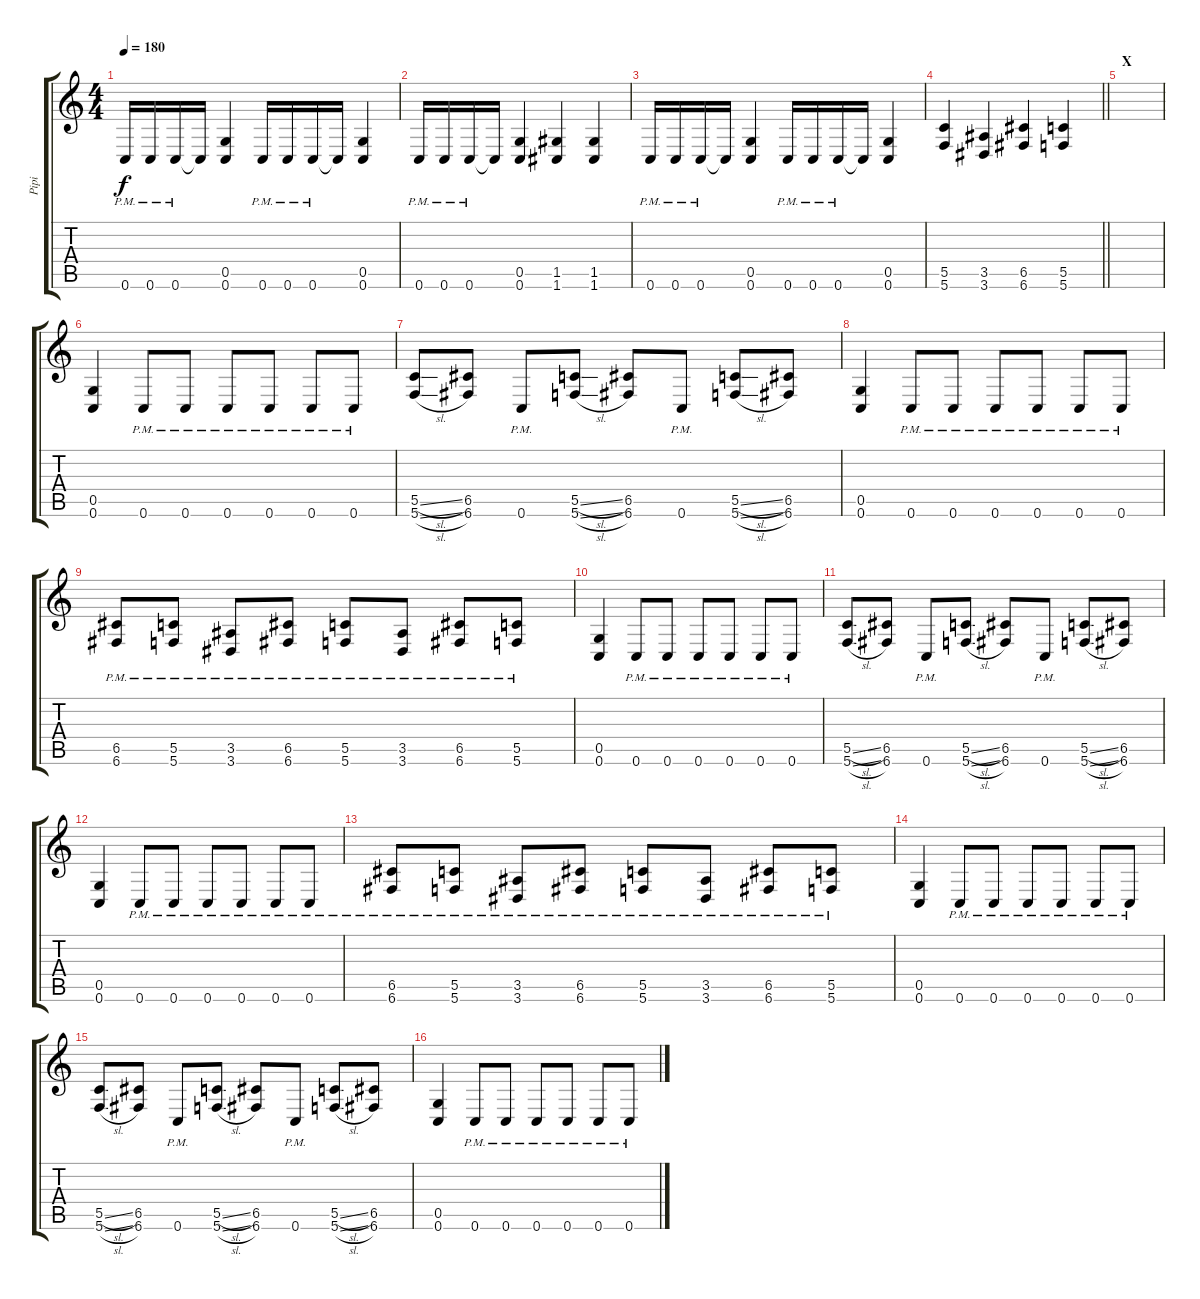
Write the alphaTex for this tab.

\track ("Pipi" "Pipi") {instrument distortionguitar}
\staff {score tabs}
\tuning (D4 A3 F3 C3 G2 C2) {hide}
\ts (4 4)
\tempo 180
\clef g2
\ks c
0.6{pm}.16{dy f} 0.6{pm}.16 0.6{pm}.16 0.6{t}.16 (0.5 0.6).4 0.6{pm}.16 0.6{pm}.16 0.6{pm}.16 0.6{t}.16 (0.5 0.6).4 |
0.6{pm}.16 0.6{pm}.16 0.6{pm}.16 0.6{t}.16 (0.5 0.6).4 (1.5 1.6).4 (1.5 1.6).4 |
0.6{pm}.16 0.6{pm}.16 0.6{pm}.16 0.6{t}.16 (0.5 0.6).4 0.6{pm}.16 0.6{pm}.16 0.6{pm}.16 0.6{t}.16 (0.5 0.6).4 |
\barLineRight lightlight
(5.5 5.6).4 (3.5 3.6).4 (6.5 6.6).4 (5.5 5.6).4 |
\section ("" "X")
|
(0.5 0.6).4 0.6{pm}.8 0.6{pm}.8 0.6{pm}.8 0.6{pm}.8 0.6{pm}.8 0.6{pm}.8 |
(5.5{sl} 5.6{sl}).8 (6.5 6.6).8 0.6{pm}.8 (5.5{sl} 5.6{sl}).8 (6.5 6.6).8 0.6{pm}.8 (5.5{sl} 5.6{sl}).8 (6.5 6.6).8 |
(0.5 0.6).4 0.6{pm}.8 0.6{pm}.8 0.6{pm}.8 0.6{pm}.8 0.6{pm}.8 0.6{pm}.8 |
(6.5{pm} 6.6{pm}).8 (5.5{pm} 5.6{pm}).8 (3.5{pm} 3.6{pm}).8 (6.5{pm} 6.6{pm}).8 (5.5{pm} 5.6{pm}).8 (3.5{pm} 3.6{pm}).8 (6.5{pm} 6.6{pm}).8 (5.5{pm} 5.6{pm}).8 |
(0.5 0.6).4 0.6{pm}.8 0.6{pm}.8 0.6{pm}.8 0.6{pm}.8 0.6{pm}.8 0.6{pm}.8 |
(5.5{sl} 5.6{sl}).8 (6.5 6.6).8 0.6{pm}.8 (5.5{sl} 5.6{sl}).8 (6.5 6.6).8 0.6{pm}.8 (5.5{sl} 5.6{sl}).8 (6.5 6.6).8 |
(0.5 0.6).4 0.6{pm}.8 0.6{pm}.8 0.6{pm}.8 0.6{pm}.8 0.6{pm}.8 0.6{pm}.8 |
(6.5{pm} 6.6{pm}).8 (5.5{pm} 5.6{pm}).8 (3.5{pm} 3.6{pm}).8 (6.5{pm} 6.6{pm}).8 (5.5{pm} 5.6{pm}).8 (3.5{pm} 3.6{pm}).8 (6.5{pm} 6.6{pm}).8 (5.5{pm} 5.6{pm}).8 |
(0.5 0.6).4 0.6{pm}.8 0.6{pm}.8 0.6{pm}.8 0.6{pm}.8 0.6{pm}.8 0.6{pm}.8 |
(5.5{sl} 5.6{sl}).8 (6.5 6.6).8 0.6{pm}.8 (5.5{sl} 5.6{sl}).8 (6.5 6.6).8 0.6{pm}.8 (5.5{sl} 5.6{sl}).8 (6.5 6.6).8 |
(0.5 0.6).4 0.6{pm}.8 0.6{pm}.8 0.6{pm}.8 0.6{pm}.8 0.6{pm}.8 0.6{pm}.8
